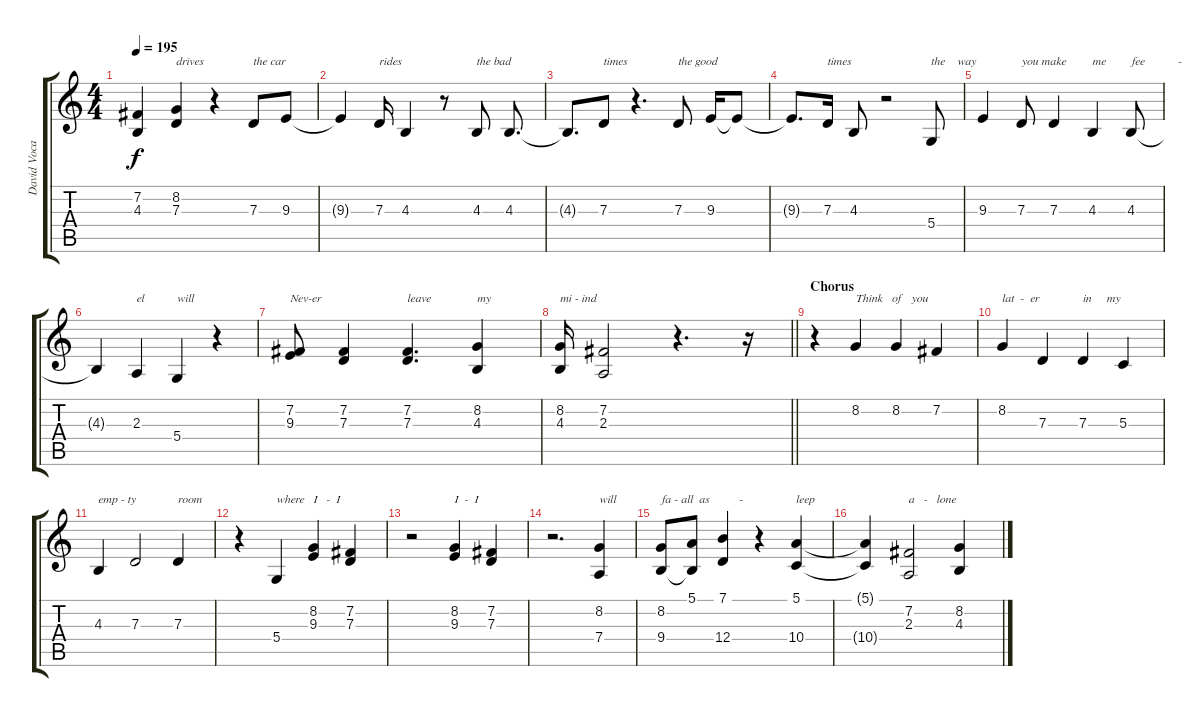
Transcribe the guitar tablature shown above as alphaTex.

\track ("David Vocals" "David Voca") {instrument synthvoice}
\staff {score tabs}
\tuning (E4 B3 G3 D3 A2 E2) {hide}
\ts (4 4)
\tempo 195
\clef g2
\ks c
(7.2{t} 4.3{t}).4{dy f} (8.2 7.3).4{txt "drives"} r.4 7.3.8{txt "the car"} 9.3.8 |
9.3{t}.4 7.3.16{txt "rides"} 4.3.4 r.8 4.3.8{txt "the bad"} 4.3.8{d} |
4.3{t}.8{d} 7.3.8{txt "times"} r.4{d} 7.3.8{txt "the good"} 9.3.16 9.3{t}.8 |
9.3{t}.8{d} 7.3.16{txt "times"} 4.3.8 r.2 5.4.8{txt "the    way"} |
9.3.4 7.3.8{txt "you make"} 7.3.4 4.3.4{txt "me"} 4.3.8{txt "fee           - "} |
4.3{t}.4 2.3.4{txt "el"} 5.4.4{txt "will"} r.4 |
(7.2 9.3).8{txt "Nev-er"} (7.2 7.3).4 (7.2 7.3).4{d txt "leave"} (8.2 4.3).4{txt "my"} |
\barLineRight lightlight
(8.2 4.3).16{txt "mi - ind"} (7.2 2.3).2 r.4{d} r.16 |
\section ("" "Chorus")
r.4 8.2.4{txt "Think   of   you"} 8.2.4 7.2.4 |
8.2.4{txt "lat  -  er"} 7.3.4 7.3.4{txt "in     my"} 5.3.4 |
4.3.4{txt "emp - ty"} 7.3.2 7.3.4{txt "room"} |
r.4 5.4.4{txt "where"} (8.2 9.3).4{txt "I   -  I"} (7.2 7.3).4 |
r.2 (8.2 9.3).4{txt "I  -  I"} (7.2 7.3).4 |
r.2{d} (8.2 7.4).4{txt "will"} |
(8.2 9.4).8{txt "fa - all  as          -"} (5.1 9.4{t}).8 (7.1 12.4).4 r.4 (5.1 10.4).4{txt "leep"} |
(5.1{t} 10.4{t}).4 (7.2 2.3).2{txt "a   -   lone"} (8.2 4.3).4
